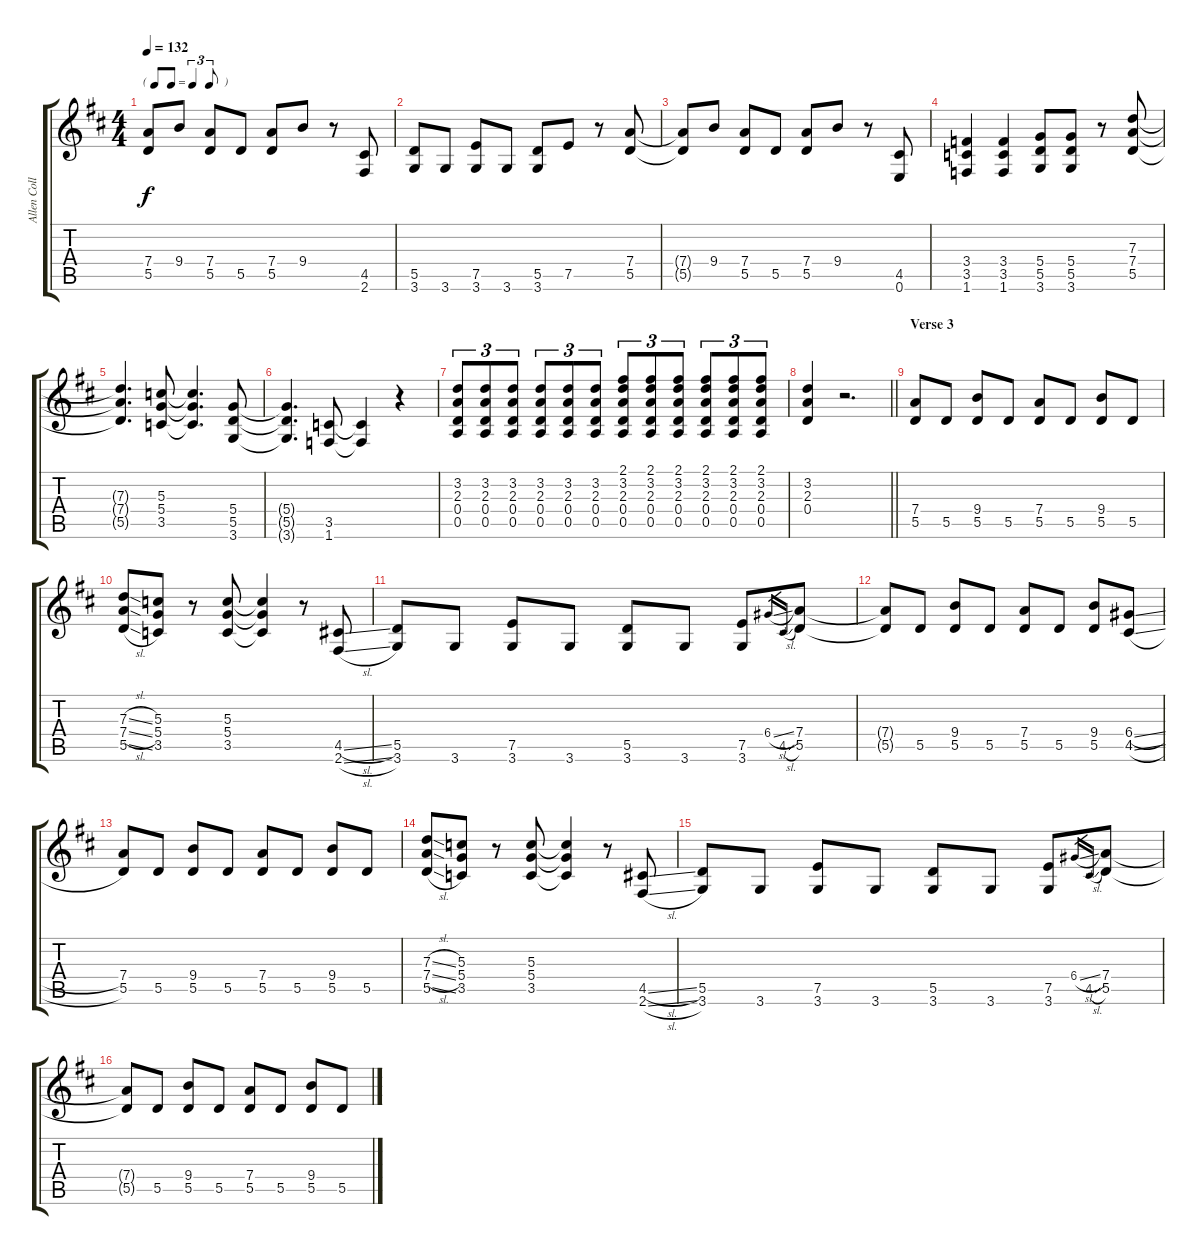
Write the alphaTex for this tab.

\track ("Allen Collins - Rhythm Guitar" "Allen Coll") {instrument electricguitarmuted}
\staff {score tabs}
\tuning (E4 B3 G3 D3 A2 E2) {hide}
\ts (4 4)
\tf triplet8th
\tempo 132
\clef g2
\ks d
(7.4{t} 5.5{t}).8{dy f} 9.4.8 (7.4 5.5).8 5.5.8 (7.4 5.5).8 9.4.8 r.8 (4.5 2.6).8 |
(5.5 3.6).8 3.6.8 (7.5 3.6).8 3.6.8 (5.5 3.6).8 7.5.8 r.8 (7.4 5.5).8 |
(7.4{t} 5.5{t}).8 9.4.8 (7.4 5.5).8 5.5.8 (7.4 5.5).8 9.4.8 r.8 (4.5 0.6).8 |
(3.4 3.5 1.6).4 (3.4 3.5 1.6).4 (5.4 5.5 3.6).8 (5.4 5.5 3.6).8 r.8 (7.3 7.4 5.5).8 |
(7.3{t} 7.4{t} 5.5{t}).4{d} (5.3 5.4 3.5).8 (5.3{t} 5.4{t} 3.5{t}).4{d} (5.4 5.5 3.6).8 |
(5.4{t} 5.5{t} 3.6{t}).4{d} (3.5 1.6).8 (3.5{t} 1.6{t}).4 r.4 |
(3.2 2.3 0.4 0.5).8{tu (3 2)} (3.2 2.3 0.4 0.5).8{tu (3 2)} (3.2 2.3 0.4 0.5).8{tu (3 2)} (3.2 2.3 0.4 0.5).8{tu (3 2)} (3.2 2.3 0.4 0.5).8{tu (3 2)} (3.2 2.3 0.4 0.5).8{tu (3 2)} (2.1 3.2 2.3 0.4 0.5).8{tu (3 2)} (2.1 3.2 2.3 0.4 0.5).8{tu (3 2)} (2.1 3.2 2.3 0.4 0.5).8{tu (3 2)} (2.1 3.2 2.3 0.4 0.5).8{tu (3 2)} (2.1 3.2 2.3 0.4 0.5).8{tu (3 2)} (2.1 3.2 2.3 0.4 0.5).8{tu (3 2)} |
\barLineRight lightlight
(3.2 2.3 0.4).4 r.2{d} |
\section ("" "Verse 3")
(7.4 5.5).8 5.5.8 (9.4 5.5).8 5.5.8 (7.4 5.5).8 5.5.8 (9.4 5.5).8 5.5.8 |
(7.3{sl} 7.4{sl} 5.5{sl}).8 (5.3 5.4 3.5).8 r.8 (5.3 5.4 3.5).8 (5.3{t} 5.4{t} 3.5{t}).4 r.8 (4.5{sl} 2.6{sl}).8 |
(5.5 3.6).8 3.6.8 (7.5 3.6).8 3.6.8 (5.5 3.6).8 3.6.8 (7.5 3.6).8 6.4{sl}.16{gr} 4.5{sl}.16{gr} (7.4 5.5).8 |
(7.4{t} 5.5{t}).8 5.5.8 (9.4 5.5).8 5.5.8 (7.4 5.5).8 5.5.8 (9.4 5.5).8 (6.4{sl} 4.5{sl}).8 |
(7.4 5.5).8 5.5.8 (9.4 5.5).8 5.5.8 (7.4 5.5).8 5.5.8 (9.4 5.5).8 5.5.8 |
(7.3{sl} 7.4{sl} 5.5{sl}).8 (5.3 5.4 3.5).8 r.8 (5.3 5.4 3.5).8 (5.3{t} 5.4{t} 3.5{t}).4 r.8 (4.5{sl} 2.6{sl}).8 |
(5.5 3.6).8 3.6.8 (7.5 3.6).8 3.6.8 (5.5 3.6).8 3.6.8 (7.5 3.6).8 6.4{sl}.16{gr} 4.5{sl}.16{gr} (7.4 5.5).8 |
(7.4{t} 5.5{t}).8 5.5.8 (9.4 5.5).8 5.5.8 (7.4 5.5).8 5.5.8 (9.4 5.5).8 5.5.8
